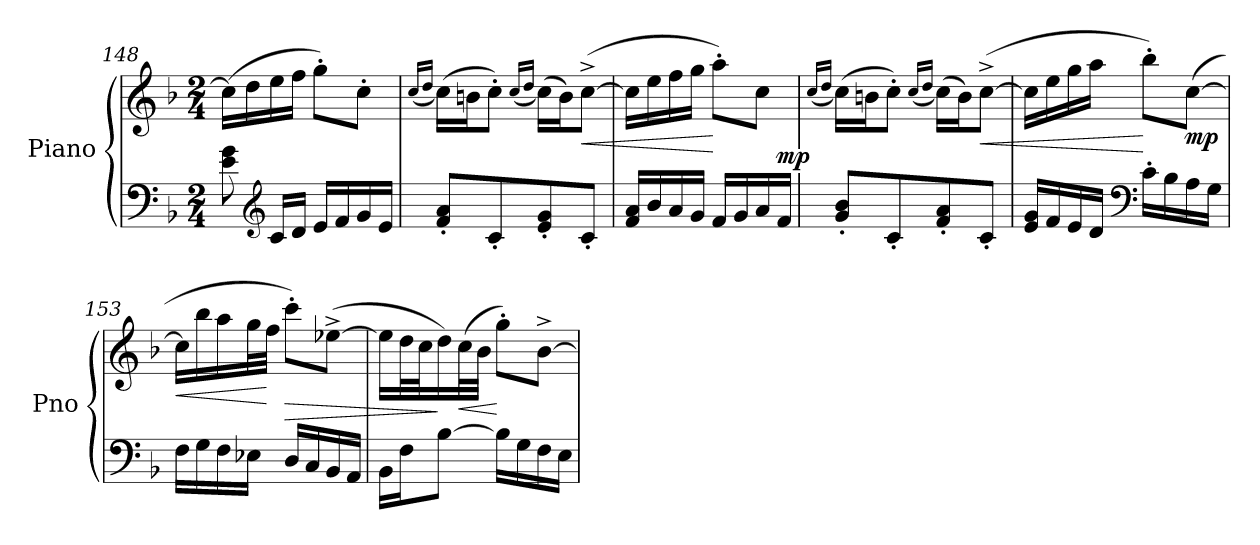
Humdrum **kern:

**kern	**kern	**dynam
*part1	*part1	*part1
*staff2	*staff1	*staff1/2
*I"Piano	*	*
*I'Pno	*	*
*clefF4	*clefG2	*
*k[b-]	*k[b-]	*
*F:	*F:	*
*M2/4	*M2/4	*
=148	=148	=148
8e\ 8g\	(16cc\LL]	.
.	16dd\	.
*clefG2	*	*
16c/LL	16ee\	.
16d/JJ	16ff\JJ	.
16e/LL	8gg'\L)	.
16f/	.	.
16g/	8cc'\J	.
16e/JJ	.	.
!!LO:LB:g=z
=149	=149	=149
.	(16qcc/LL	.
.	16qdd/JJ	.
8f/' 8a/'L	(16cc\LL)	.
.	16bn\J	.
8c'/	8cc'\J)	.
.	(16qcc/LL	.
.	16qdd/JJ	.
8e/' 8g/'	(16cc\LL)	.
.	16b\J)	.
!	!	!LO:HP:b
8c'/J	([8cc^\J	<
=150	=150	=150
16f/ 16a/LL	16cc\LL]	.
16b-/	16ee\	.
16a/	16ff\	.
16g/JJ	16gg\JJ	.
16f/LL	8aa'\L)	[
16g/	.	.
16a/	8cc\J	.
!	!	!LO:DY:a=2
16f/JJ	.	mp
=151	=151	=151
.	(16qcc/LL	.
.	16qdd/JJ	.
8g/' 8b-/'L	(16cc\LL)	.
.	16bn\J	.
8c'/	8cc'\J)	.
.	(16qcc/LL	.
.	16qdd/JJ	.
8f/' 8a/'	(16cc\LL)	.
.	16b\J)	.
!	!	!LO:HP:b
8c'/J	([8cc^\J	<
=152	=152	=152
16e/ 16g/LL	16cc\LL]	.
16f/	16ee\	.
16e/	16gg\	.
16d/JJ	16aa\JJ	.
*clefF4	*	*
16c'\LL	8bb-'\L)	[
16B-\	.	.
!	!	!LO:DY:b
16A\	([8cc\J	mp
16G\JJ	.	.
=153	=153	=153
!	!	!LO:HP:b
16F\LL	16cc\LL]	<
16G\	16bb-\	.
16F\	16aa\	.
16E-X\JJ	32gg\L	.
.	32ff\JJJ	[
!	!	!LO:HP:b
16D/LL	8ccc'\L)	>
16C/	.	.
16BB-/	([8ee-X^\J	.
16AA/JJ	.	.
!!LO:LB:g=z
=154	=154	=154
16BB-\LL	16ee-\LL]	.
16F\J	32dd\L	.
.	32cc\J	.
[8B-\J	16dd\)	]
!	!	!LO:HP:b
.	(32cc\L	<
.	32b-\JJJ	.
16B-\LL]	8gg'\L)	[
16G\	.	.
16F\	[8b-^\J	.
16E\JJ	.	.
=	=	=
*-	*-	*-
